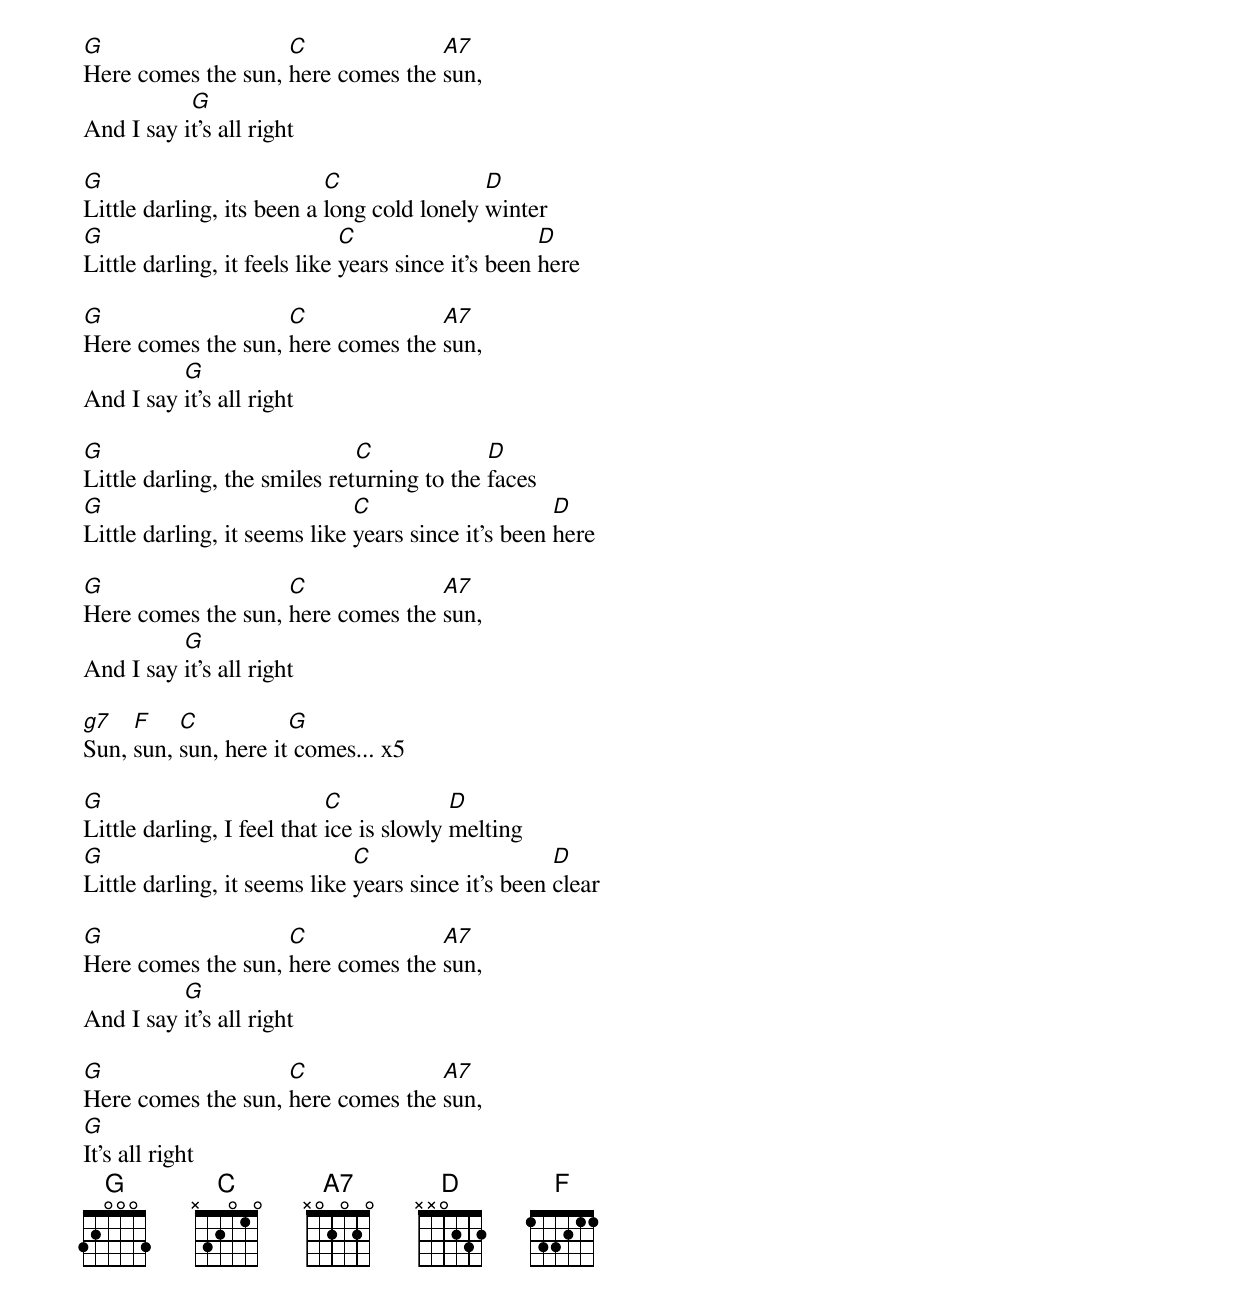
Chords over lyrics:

G                   C              A7
Here comes the sun, here comes the sun,
           G
And I say it's all right

G                          C                D
Little darling, its been a long cold lonely winter
G                             C                     D
Little darling, it feels like years since it's been here

G                   C              A7
Here comes the sun, here comes the sun,
          G
And I say it's all right

G                             C             D
Little darling, the smiles returning to the faces
G                             C                     D
Little darling, it seems like years since it's been here

G                   C              A7
Here comes the sun, here comes the sun,
          G
And I say it's all right

g7   F    C           G
Sun, sun, sun, here it comes... x5

G                           C             D
Little darling, I feel that ice is slowly melting
G                             C                     D
Little darling, it seems like years since it's been clear

G                   C              A7
Here comes the sun, here comes the sun,
          G
And I say it's all right

G                   C              A7
Here comes the sun, here comes the sun,
G
It's all right
